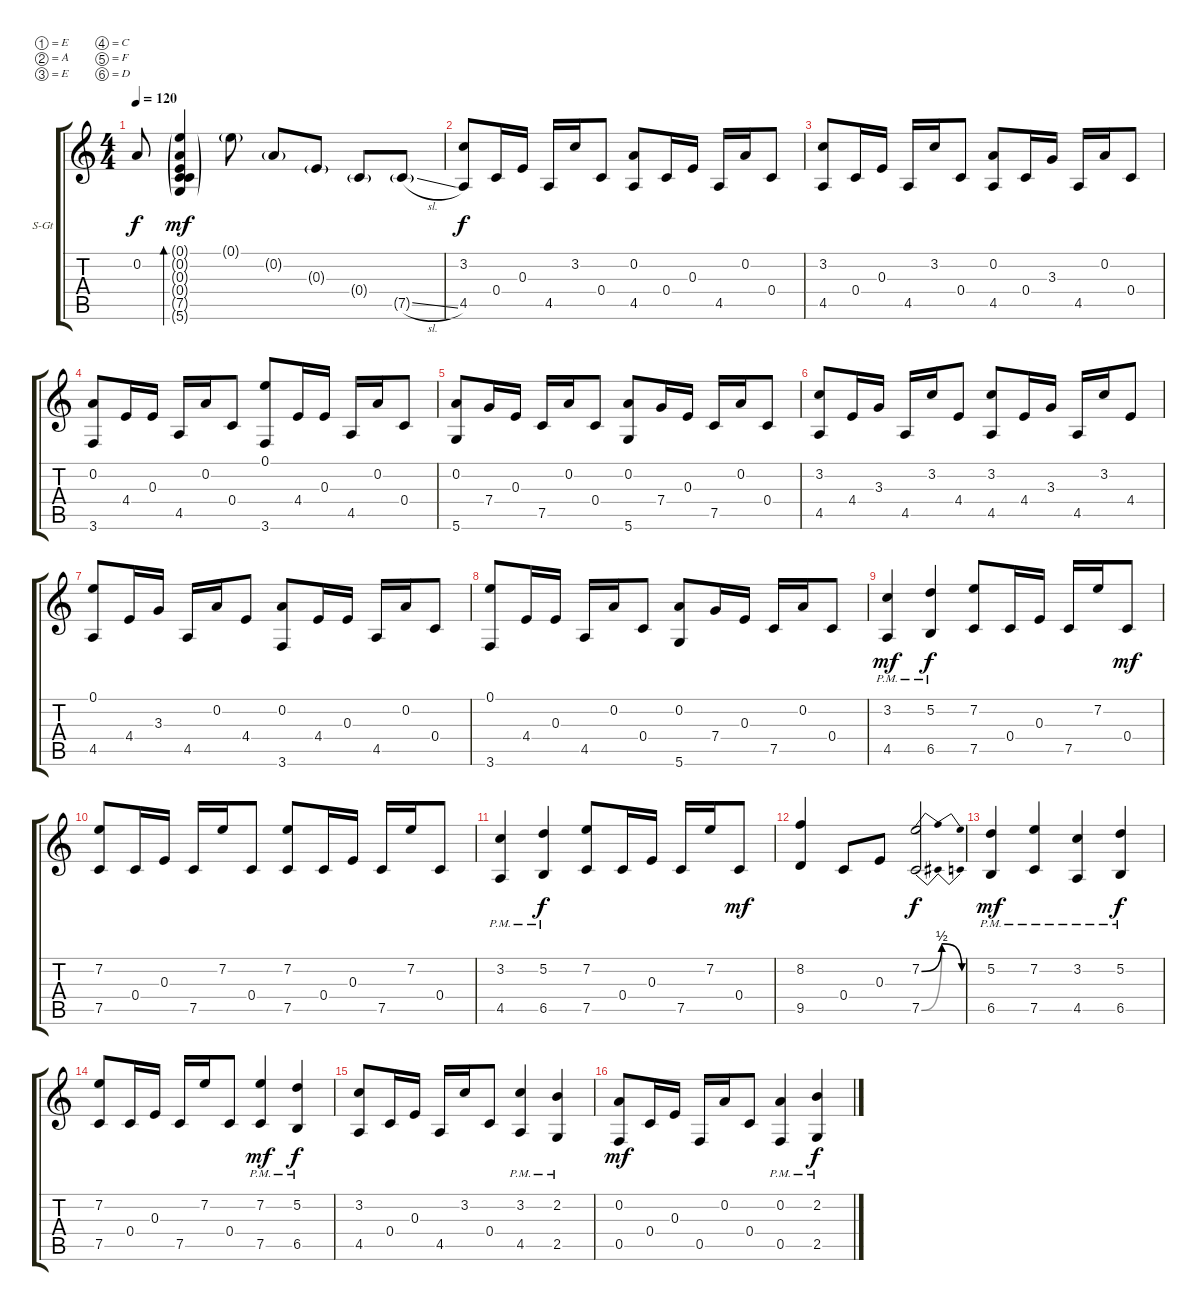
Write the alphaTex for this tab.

\bracketExtendMode groupsimilarinstruments
\firstSystemTrackNameOrientation horizontal
\otherSystemsTrackNameOrientation horizontal
\track ("Kaki" "S-Gt") {instrument acousticguitarsteel}
\staff {score tabs}
\tuning (E4 A3 E3 C3 F2 D2)
\ts (4 4)
\tempo 120
\clef g2
\ks c
0.2.8{dy f} (0.1{g} 0.2{g} 0.3{g} 0.4{g} 7.5{g} 5.6{g}).4{bd 120 dy mf} 0.1{g}.8 0.2{g}.8 0.3{g}.8 0.4{g}.8 7.5{sl g}.8 |
(3.2 4.5).8{dy f} 0.4.16 0.3.16 4.5.16 3.2.16 0.4.8 (0.2 4.5).8 0.4.16 0.3.16 4.5.16 0.2.16 0.4.8 |
(3.2 4.5).8 0.4.16 0.3.16 4.5.16 3.2.16 0.4.8 (0.2 4.5).8 0.4.16 3.3.16 4.5.16 0.2.16 0.4.8 |
(0.2 3.6).8 4.4.16 0.3.16 4.5.16 0.2.16 0.4.8 (0.1 3.6).8 4.4.16 0.3.16 4.5.16 0.2.16 0.4.8 |
(0.2 5.6).8 7.4.16 0.3.16 7.5.16 0.2.16 0.4.8 (0.2 5.6).8 7.4.16 0.3.16 7.5.16 0.2.16 0.4.8 |
(3.2 4.5).8 4.4.16 3.3.16 4.5.16 3.2.16 4.4.8 (3.2 4.5).8 4.4.16 3.3.16 4.5.16 3.2.16 4.4.8 |
(0.1 4.5).8 4.4.16 3.3.16 4.5.16 0.2.16 4.4.8 (0.2 3.6).8 4.4.16 0.3.16 4.5.16 0.2.16 0.4.8 |
(0.1 3.6).8 4.4.16 0.3.16 4.5.16 0.2.16 0.4.8 (0.2 5.6).8 7.4.16 0.3.16 7.5.16 0.2.16 0.4.8 |
(3.2{pm} 4.5{pm}).4{dy mf} (5.2{pm} 6.5{pm}).4{dy f} (7.2 7.5).8 0.4.16 0.3.16 7.5.16 7.2.16 0.4.8{dy mf} |
(7.2 7.5).8 0.4.16 0.3.16 7.5.16 7.2.16 0.4.8 (7.2 7.5).8 0.4.16 0.3.16 7.5.16 7.2.16 0.4.8 |
(3.2{pm} 4.5{pm}).4 (5.2{pm} 6.5{pm}).4{dy f} (7.2 7.5).8 0.4.16 0.3.16 7.5.16 7.2.16 0.4.8{dy mf} |
(8.2 9.5).4 0.4.8 0.3.8 (7.2{be (bendrelease 0 0 30 2 30 2 60 0)} 7.5{be (bendrelease 0 0 30 2 30 2 60 0)}).2{dy f} |
(5.2{pm} 6.5{pm}).4{dy mf} (7.2{pm} 7.5{pm}).4 (3.2{pm} 4.5{pm}).4 (5.2{pm} 6.5{pm}).4{dy f} |
(7.2 7.5).8 0.4.16 0.3.16 7.5.16 7.2.16 0.4.8 (7.2{pm} 7.5{pm}).4{dy mf} (5.2{pm} 6.5{pm}).4{dy f} |
(3.2 4.5).8 0.4.16 0.3.16 4.5.16 3.2.16 0.4.8 (3.2{pm} 4.5{pm}).4 (2.2{pm} 2.5{pm}).4 |
(0.2 0.5).8{dy mf} 0.4.16 0.3.16 0.5.16 0.2.16 0.4.8 (0.2{pm} 0.5{pm}).4 (2.2{pm} 2.5{pm}).4{dy f}
